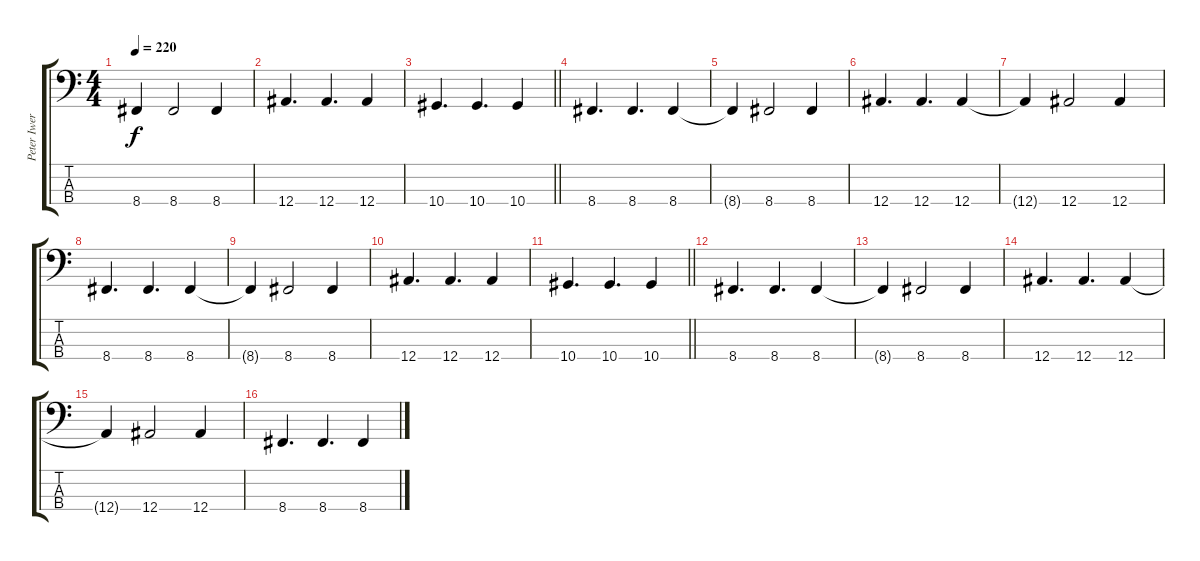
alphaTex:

\track ("Peter Iwers" "Peter Iwer") {instrument electricbasspick}
\staff {score tabs}
\tuning (Eb2 Bb1 F1 Bb0) {hide}
\ts (4 4)
\tempo 220
\clef f4
\ks c
8.4{t}.4{dy f} 8.4.2 8.4.4 |
12.4.4{d} 12.4.4{d} 12.4.4 |
\barLineRight lightlight
10.4.4{d} 10.4.4{d} 10.4.4 |
8.4.4{d} 8.4.4{d} 8.4.4 |
8.4{t}.4 8.4.2 8.4.4 |
12.4.4{d} 12.4.4{d} 12.4.4 |
12.4{t}.4 12.4.2 12.4.4 |
8.4.4{d} 8.4.4{d} 8.4.4 |
8.4{t}.4 8.4.2 8.4.4 |
12.4.4{d} 12.4.4{d} 12.4.4 |
\barLineRight lightlight
10.4.4{d} 10.4.4{d} 10.4.4 |
\section ("" "")
8.4.4{d} 8.4.4{d} 8.4.4 |
8.4{t}.4 8.4.2 8.4.4 |
12.4.4{d} 12.4.4{d} 12.4.4 |
12.4{t}.4 12.4.2 12.4.4 |
8.4.4{d} 8.4.4{d} 8.4.4
